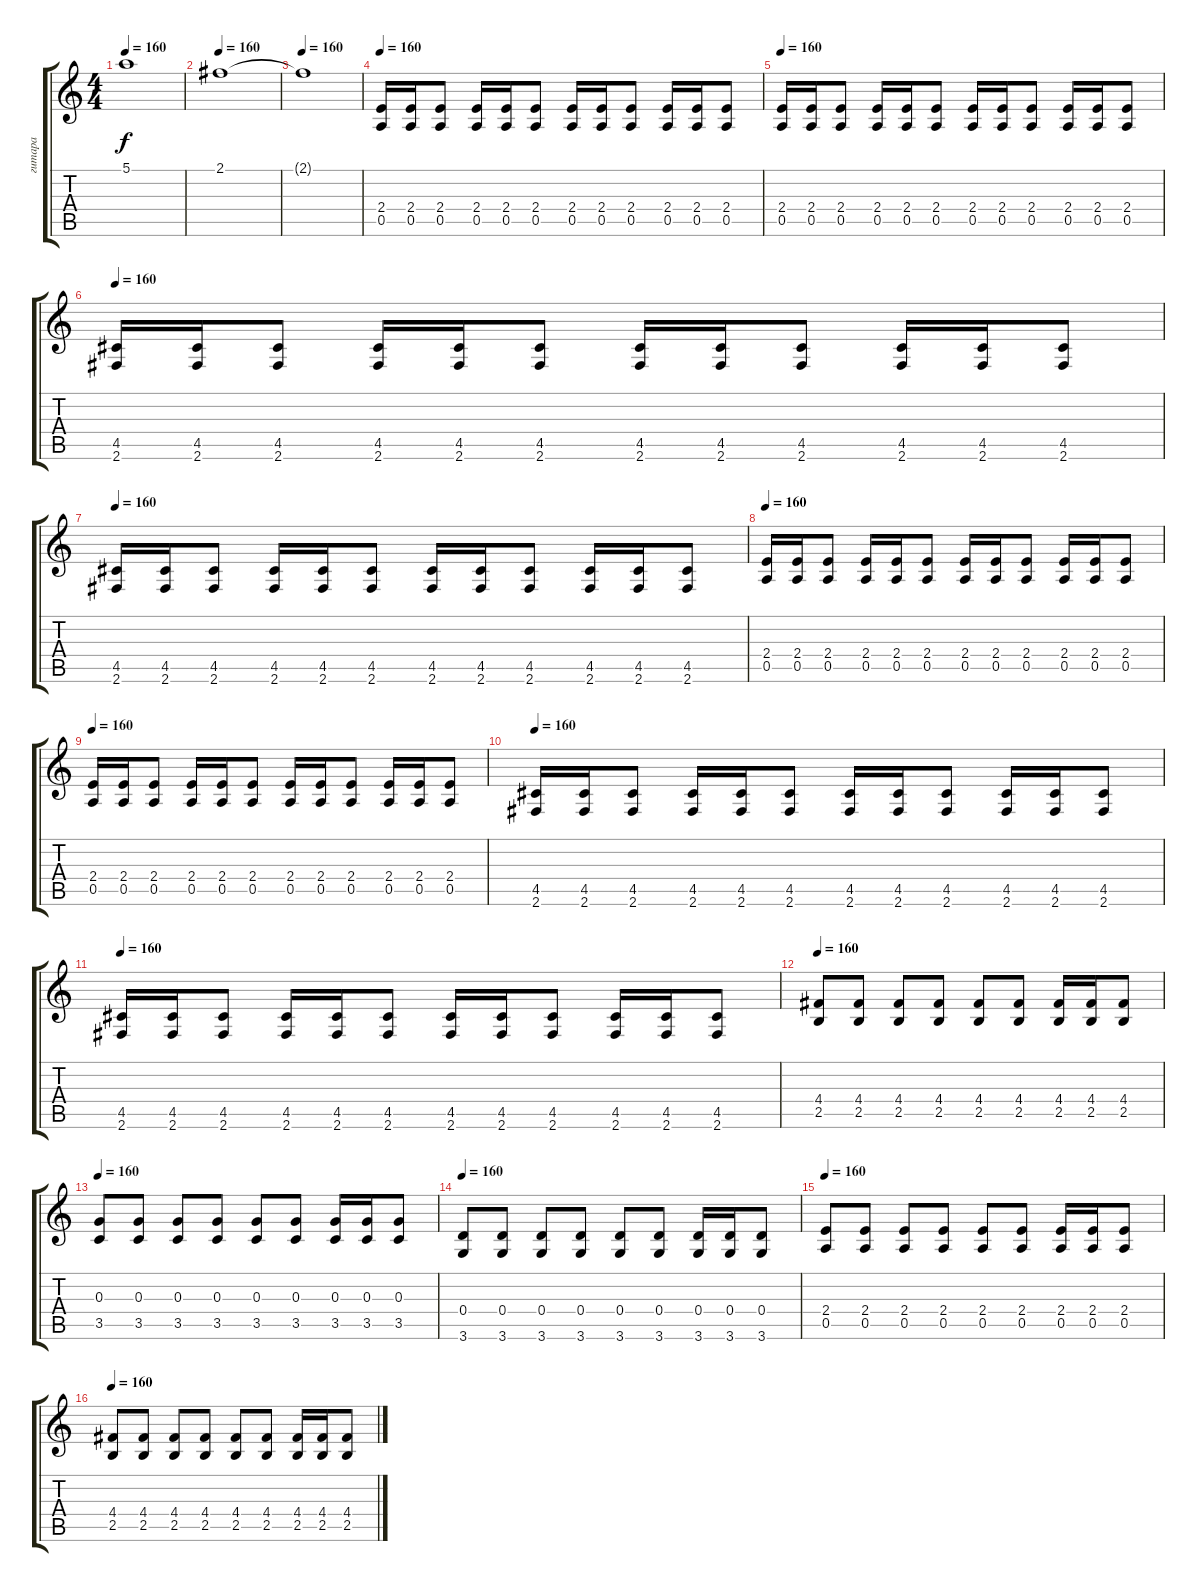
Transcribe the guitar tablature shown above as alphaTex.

\track ("гитара" "гитара") {instrument distortionguitar}
\staff {score tabs}
\tuning (E4 B3 G3 D3 A2 E2) {hide}
\ts (4 4)
\tempo 160
\clef g2
\ks c
5.1{t}.1{dy f} |
\tempo 160
2.1.1 |
\tempo 160
2.1{t}.1 |
\tempo 160
(2.4 0.5).16 (2.4 0.5).16 (2.4 0.5).8 (2.4 0.5).16 (2.4 0.5).16 (2.4 0.5).8 (2.4 0.5).16 (2.4 0.5).16 (2.4 0.5).8 (2.4 0.5).16 (2.4 0.5).16 (2.4 0.5).8 |
\tempo 160
(2.4 0.5).16 (2.4 0.5).16 (2.4 0.5).8 (2.4 0.5).16 (2.4 0.5).16 (2.4 0.5).8 (2.4 0.5).16 (2.4 0.5).16 (2.4 0.5).8 (2.4 0.5).16 (2.4 0.5).16 (2.4 0.5).8 |
\tempo 160
(4.5 2.6).16 (4.5 2.6).16 (4.5 2.6).8 (4.5 2.6).16 (4.5 2.6).16 (4.5 2.6).8 (4.5 2.6).16 (4.5 2.6).16 (4.5 2.6).8 (4.5 2.6).16 (4.5 2.6).16 (4.5 2.6).8 |
\tempo 160
(4.5 2.6).16 (4.5 2.6).16 (4.5 2.6).8 (4.5 2.6).16 (4.5 2.6).16 (4.5 2.6).8 (4.5 2.6).16 (4.5 2.6).16 (4.5 2.6).8 (4.5 2.6).16 (4.5 2.6).16 (4.5 2.6).8 |
\tempo 160
(2.4 0.5).16 (2.4 0.5).16 (2.4 0.5).8 (2.4 0.5).16 (2.4 0.5).16 (2.4 0.5).8 (2.4 0.5).16 (2.4 0.5).16 (2.4 0.5).8 (2.4 0.5).16 (2.4 0.5).16 (2.4 0.5).8 |
\tempo 160
(2.4 0.5).16 (2.4 0.5).16 (2.4 0.5).8 (2.4 0.5).16 (2.4 0.5).16 (2.4 0.5).8 (2.4 0.5).16 (2.4 0.5).16 (2.4 0.5).8 (2.4 0.5).16 (2.4 0.5).16 (2.4 0.5).8 |
\tempo 160
(4.5 2.6).16 (4.5 2.6).16 (4.5 2.6).8 (4.5 2.6).16 (4.5 2.6).16 (4.5 2.6).8 (4.5 2.6).16 (4.5 2.6).16 (4.5 2.6).8 (4.5 2.6).16 (4.5 2.6).16 (4.5 2.6).8 |
\tempo 160
(4.5 2.6).16 (4.5 2.6).16 (4.5 2.6).8 (4.5 2.6).16 (4.5 2.6).16 (4.5 2.6).8 (4.5 2.6).16 (4.5 2.6).16 (4.5 2.6).8 (4.5 2.6).16 (4.5 2.6).16 (4.5 2.6).8 |
\tempo 160
(4.4 2.5).8 (4.4 2.5).8 (4.4 2.5).8 (4.4 2.5).8 (4.4 2.5).8 (4.4 2.5).8 (4.4 2.5).16 (4.4 2.5).16 (4.4 2.5).8 |
\tempo 160
(0.3 3.5).8 (0.3 3.5).8 (0.3 3.5).8 (0.3 3.5).8 (0.3 3.5).8 (0.3 3.5).8 (0.3 3.5).16 (0.3 3.5).16 (0.3 3.5).8 |
\tempo 160
(0.4 3.6).8 (0.4 3.6).8 (0.4 3.6).8 (0.4 3.6).8 (0.4 3.6).8 (0.4 3.6).8 (0.4 3.6).16 (0.4 3.6).16 (0.4 3.6).8 |
\tempo 160
(2.4 0.5).8 (2.4 0.5).8 (2.4 0.5).8 (2.4 0.5).8 (2.4 0.5).8 (2.4 0.5).8 (2.4 0.5).16 (2.4 0.5).16 (2.4 0.5).8 |
\tempo 160
(4.4 2.5).8 (4.4 2.5).8 (4.4 2.5).8 (4.4 2.5).8 (4.4 2.5).8 (4.4 2.5).8 (4.4 2.5).16 (4.4 2.5).16 (4.4 2.5).8
